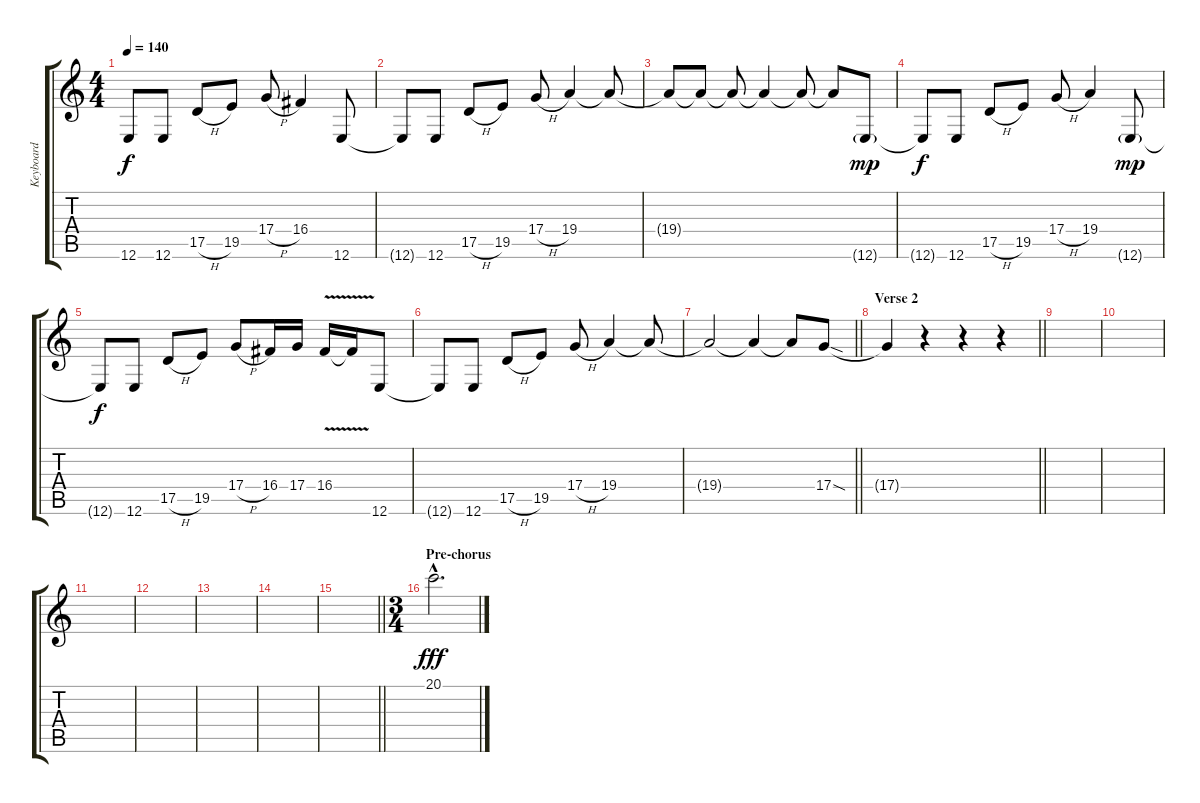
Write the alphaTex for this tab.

\track ("Keyboard" "Keyboard") {instrument pad8sweep}
\staff {score tabs}
\tuning (E4 B3 G3 D3 A2 E2) {hide}
\ts (4 4)
\tempo 140
\clef g2
\ks c
12.6{t}.8{dy f} 12.6.8 17.5{h}.8 19.5.8 17.4{h}.8 16.4.4 12.6.8 |
12.6{t}.8 12.6.8 17.5{h}.8 19.5.8 17.4{h}.8 19.4.4 19.4{t}.8 |
19.4{t}.8 19.4{t}.8 19.4{t}.8 19.4{t}.4 19.4{t}.8 19.4{t}.8 12.6{g}.8{dy mp} |
12.6{t}.8{dy f} 12.6.8 17.5{h}.8 19.5.8 17.4{h}.8 19.4.4 12.6{g}.8{dy mp} |
12.6{t}.8{dy f} 12.6.8 17.5{h}.8 19.5.8 17.4{h}.8 16.4.16 17.4.16 16.4{v}.16 16.4{t}.16 12.6.8 |
12.6{t}.8 12.6.8 17.5{h}.8 19.5.8 17.4{h}.8 19.4.4 19.4{t}.8 |
\barLineRight lightlight
19.4{t}.2 19.4{t}.4 19.4{t}.8 17.4{sod}.8 |
\section ("" "Verse 2")
\barLineRight lightlight
17.4{t}.4 r.4 r.4 r.4 |
|
|
|
|
|
|
\barLineRight lightlight
|
\ts (3 4)
\section ("" "Pre-chorus")
20.1{hac}.2{d dy fff instrument pad8sweep}
